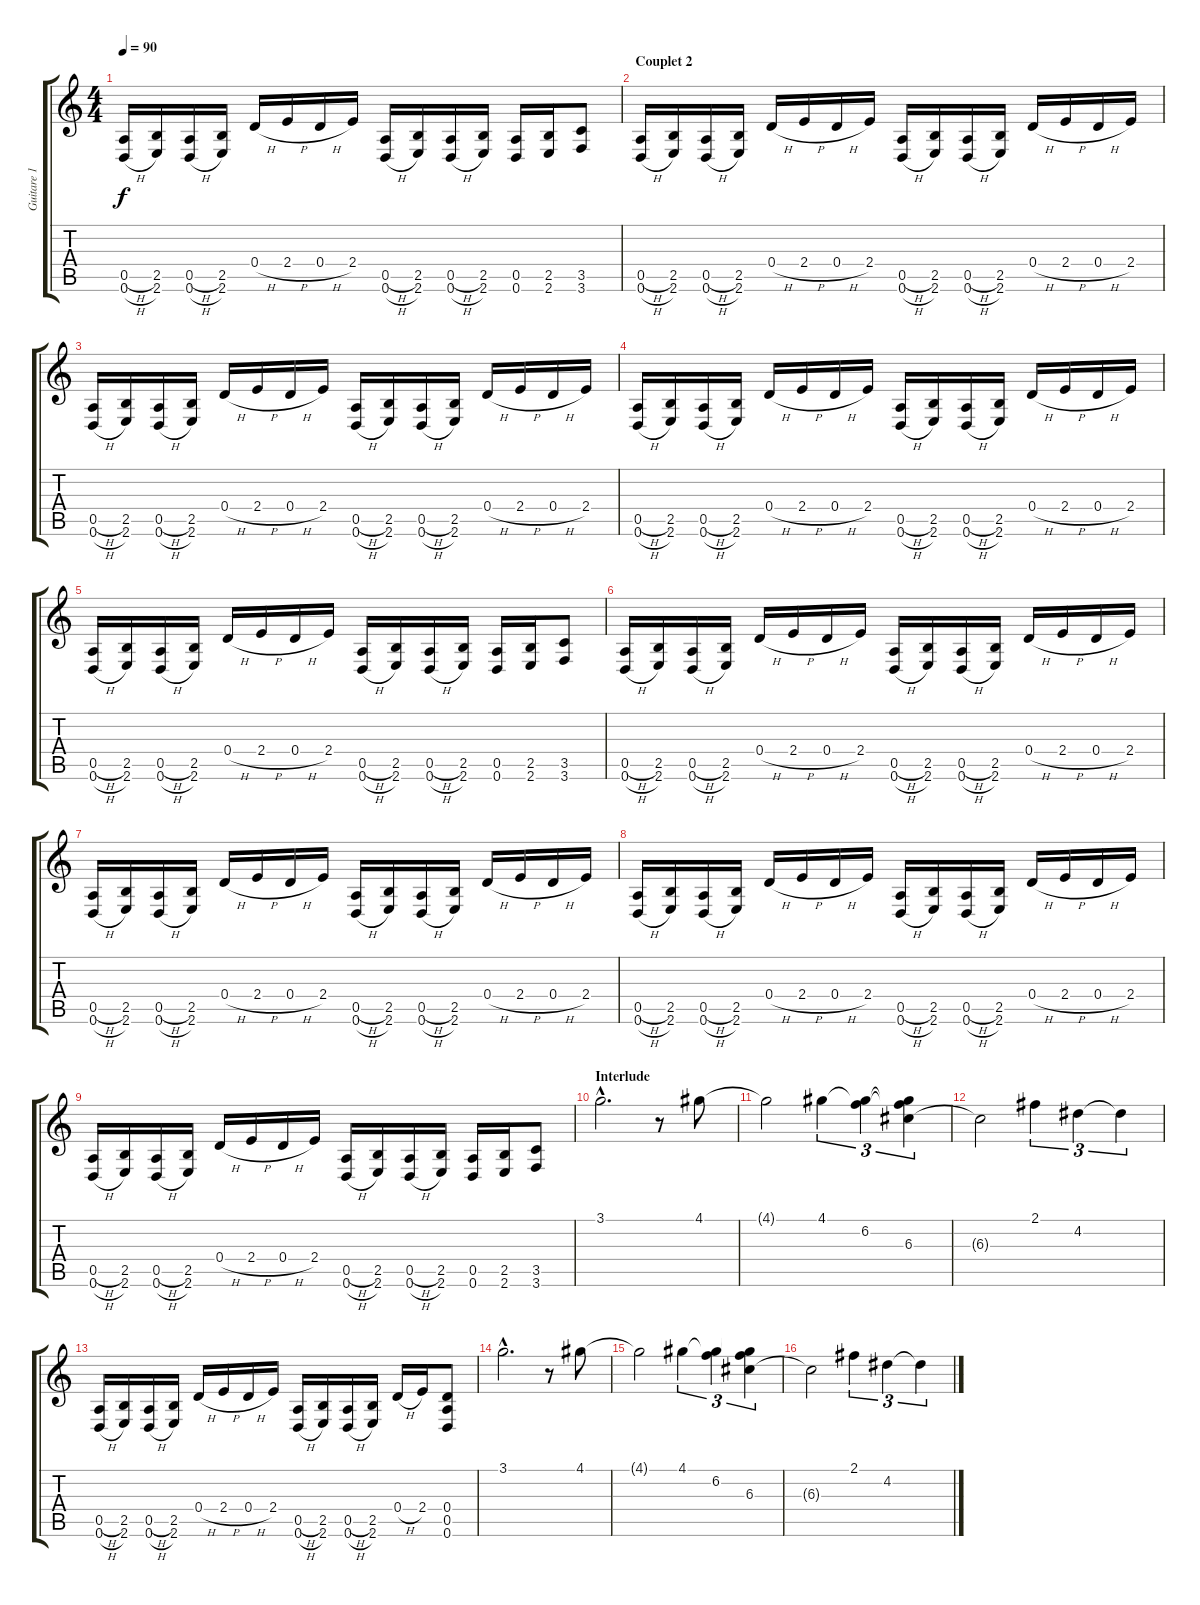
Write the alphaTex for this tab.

\track ("Guitare 1" "Guitare 1") {instrument distortionguitar}
\staff {score tabs}
\tuning (E4 B3 G3 D3 A2 D2) {hide}
\ts (4 4)
\tempo 90
\clef g2
\ks c
(0.5{h} 0.6{h}).16{dy f} (2.5 2.6).16 (0.5{h} 0.6{h}).16 (2.5 2.6).16 0.4{h}.16 2.4{h}.16 0.4{h}.16 2.4.16 (0.5{h} 0.6{h}).16 (2.5 2.6).16 (0.5{h} 0.6{h}).16 (2.5 2.6).16 (0.5 0.6).16 (2.5 2.6).16 (3.5 3.6).8 |
\section ("" "Couplet 2")
(0.5{h} 0.6{h}).16{volume 16} (2.5 2.6).16 (0.5{h} 0.6{h}).16 (2.5 2.6).16 0.4{h}.16 2.4{h}.16 0.4{h}.16 2.4.16 (0.5{h} 0.6{h}).16 (2.5 2.6).16 (0.5{h} 0.6{h}).16 (2.5 2.6).16 0.4{h}.16 2.4{h}.16 0.4{h}.16 2.4.16 |
(0.5{h} 0.6{h}).16 (2.5 2.6).16 (0.5{h} 0.6{h}).16 (2.5 2.6).16 0.4{h}.16 2.4{h}.16 0.4{h}.16 2.4.16 (0.5{h} 0.6{h}).16 (2.5 2.6).16 (0.5{h} 0.6{h}).16 (2.5 2.6).16 0.4{h}.16 2.4{h}.16 0.4{h}.16 2.4.16 |
(0.5{h} 0.6{h}).16 (2.5 2.6).16 (0.5{h} 0.6{h}).16 (2.5 2.6).16 0.4{h}.16 2.4{h}.16 0.4{h}.16 2.4.16 (0.5{h} 0.6{h}).16 (2.5 2.6).16 (0.5{h} 0.6{h}).16 (2.5 2.6).16 0.4{h}.16 2.4{h}.16 0.4{h}.16 2.4.16 |
(0.5{h} 0.6{h}).16 (2.5 2.6).16 (0.5{h} 0.6{h}).16 (2.5 2.6).16 0.4{h}.16 2.4{h}.16 0.4{h}.16 2.4.16 (0.5{h} 0.6{h}).16 (2.5 2.6).16 (0.5{h} 0.6{h}).16 (2.5 2.6).16 (0.5 0.6).16 (2.5 2.6).16 (3.5 3.6).8 |
(0.5{h} 0.6{h}).16{volume 16} (2.5 2.6).16 (0.5{h} 0.6{h}).16 (2.5 2.6).16 0.4{h}.16 2.4{h}.16 0.4{h}.16 2.4.16 (0.5{h} 0.6{h}).16 (2.5 2.6).16 (0.5{h} 0.6{h}).16 (2.5 2.6).16 0.4{h}.16 2.4{h}.16 0.4{h}.16 2.4.16 |
(0.5{h} 0.6{h}).16 (2.5 2.6).16 (0.5{h} 0.6{h}).16 (2.5 2.6).16 0.4{h}.16 2.4{h}.16 0.4{h}.16 2.4.16 (0.5{h} 0.6{h}).16 (2.5 2.6).16 (0.5{h} 0.6{h}).16 (2.5 2.6).16 0.4{h}.16 2.4{h}.16 0.4{h}.16 2.4.16 |
(0.5{h} 0.6{h}).16 (2.5 2.6).16 (0.5{h} 0.6{h}).16 (2.5 2.6).16 0.4{h}.16 2.4{h}.16 0.4{h}.16 2.4.16 (0.5{h} 0.6{h}).16 (2.5 2.6).16 (0.5{h} 0.6{h}).16 (2.5 2.6).16 0.4{h}.16 2.4{h}.16 0.4{h}.16 2.4.16 |
(0.5{h} 0.6{h}).16 (2.5 2.6).16 (0.5{h} 0.6{h}).16 (2.5 2.6).16 0.4{h}.16 2.4{h}.16 0.4{h}.16 2.4.16 (0.5{h} 0.6{h}).16 (2.5 2.6).16 (0.5{h} 0.6{h}).16 (2.5 2.6).16 (0.5 0.6).16 (2.5 2.6).16 (3.5 3.6).8 |
\section ("" "Interlude")
3.1{hac}.2{d} r.8 4.1.8 |
4.1{t}.2 4.1.4{tu (3 2)} (4.1{t} 6.2).4{tu (3 2)} (4.1{t} 6.2{t} 6.3).4{tu (3 2)} |
6.3{t}.2 2.1.4{tu (3 2)} 4.2.4{tu (3 2)} 4.2{t}.4{tu (3 2)} |
(0.5{h} 0.6{h}).16 (2.5 2.6).16 (0.5{h} 0.6{h}).16 (2.5 2.6).16 0.4{h}.16 2.4{h}.16 0.4{h}.16 2.4.16 (0.5{h} 0.6{h}).16 (2.5 2.6).16 (0.5{h} 0.6{h}).16 (2.5 2.6).16 0.4{h}.16 2.4.16 (0.4 0.5 0.6).8 |
3.1{hac}.2{d} r.8 4.1.8 |
4.1{t}.2 4.1.4{tu (3 2)} (4.1{t} 6.2).4{tu (3 2)} (4.1{t} 6.2{t} 6.3).4{tu (3 2)} |
6.3{t}.2 2.1.4{tu (3 2)} 4.2.4{tu (3 2)} 4.2{t}.4{tu (3 2)}
